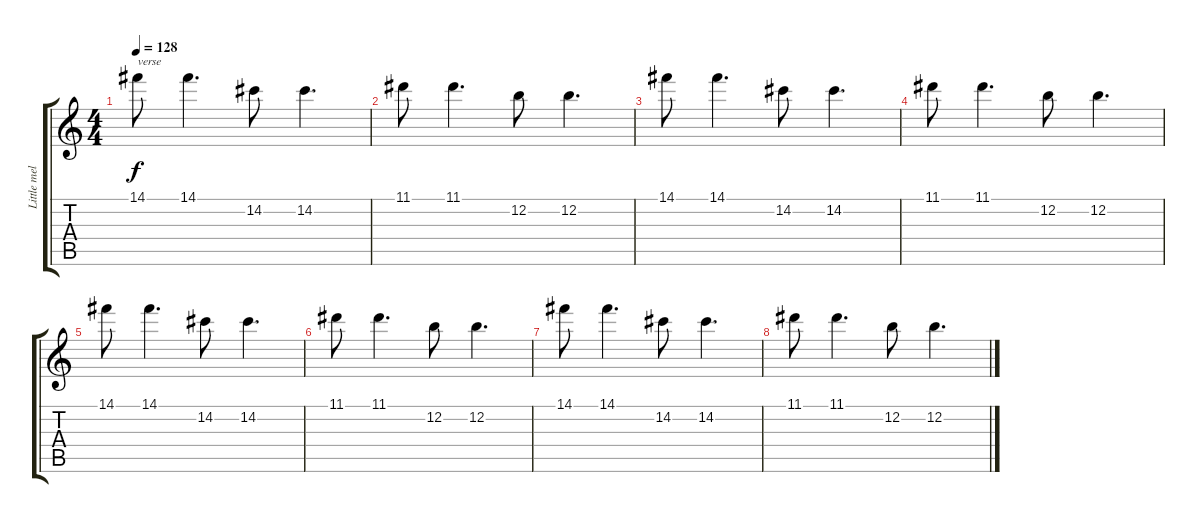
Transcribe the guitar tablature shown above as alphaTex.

\track ("Little melody thing" "Little mel") {instrument acousticguitarnylon}
\staff {score tabs}
\tuning (E4 B3 G3 D3 A2 D2) {hide}
\ts (4 4)
\tempo 128
\clef g2
\ks c
14.1.8{txt "verse" dy f} 14.1.4{d} 14.2.8 14.2.4{d} |
11.1.8 11.1.4{d} 12.2.8 12.2.4{d} |
14.1.8 14.1.4{d} 14.2.8 14.2.4{d} |
11.1.8 11.1.4{d} 12.2.8 12.2.4{d} |
14.1.8 14.1.4{d} 14.2.8 14.2.4{d} |
11.1.8 11.1.4{d} 12.2.8 12.2.4{d} |
14.1.8 14.1.4{d} 14.2.8 14.2.4{d} |
11.1.8 11.1.4{d} 12.2.8 12.2.4{d}
